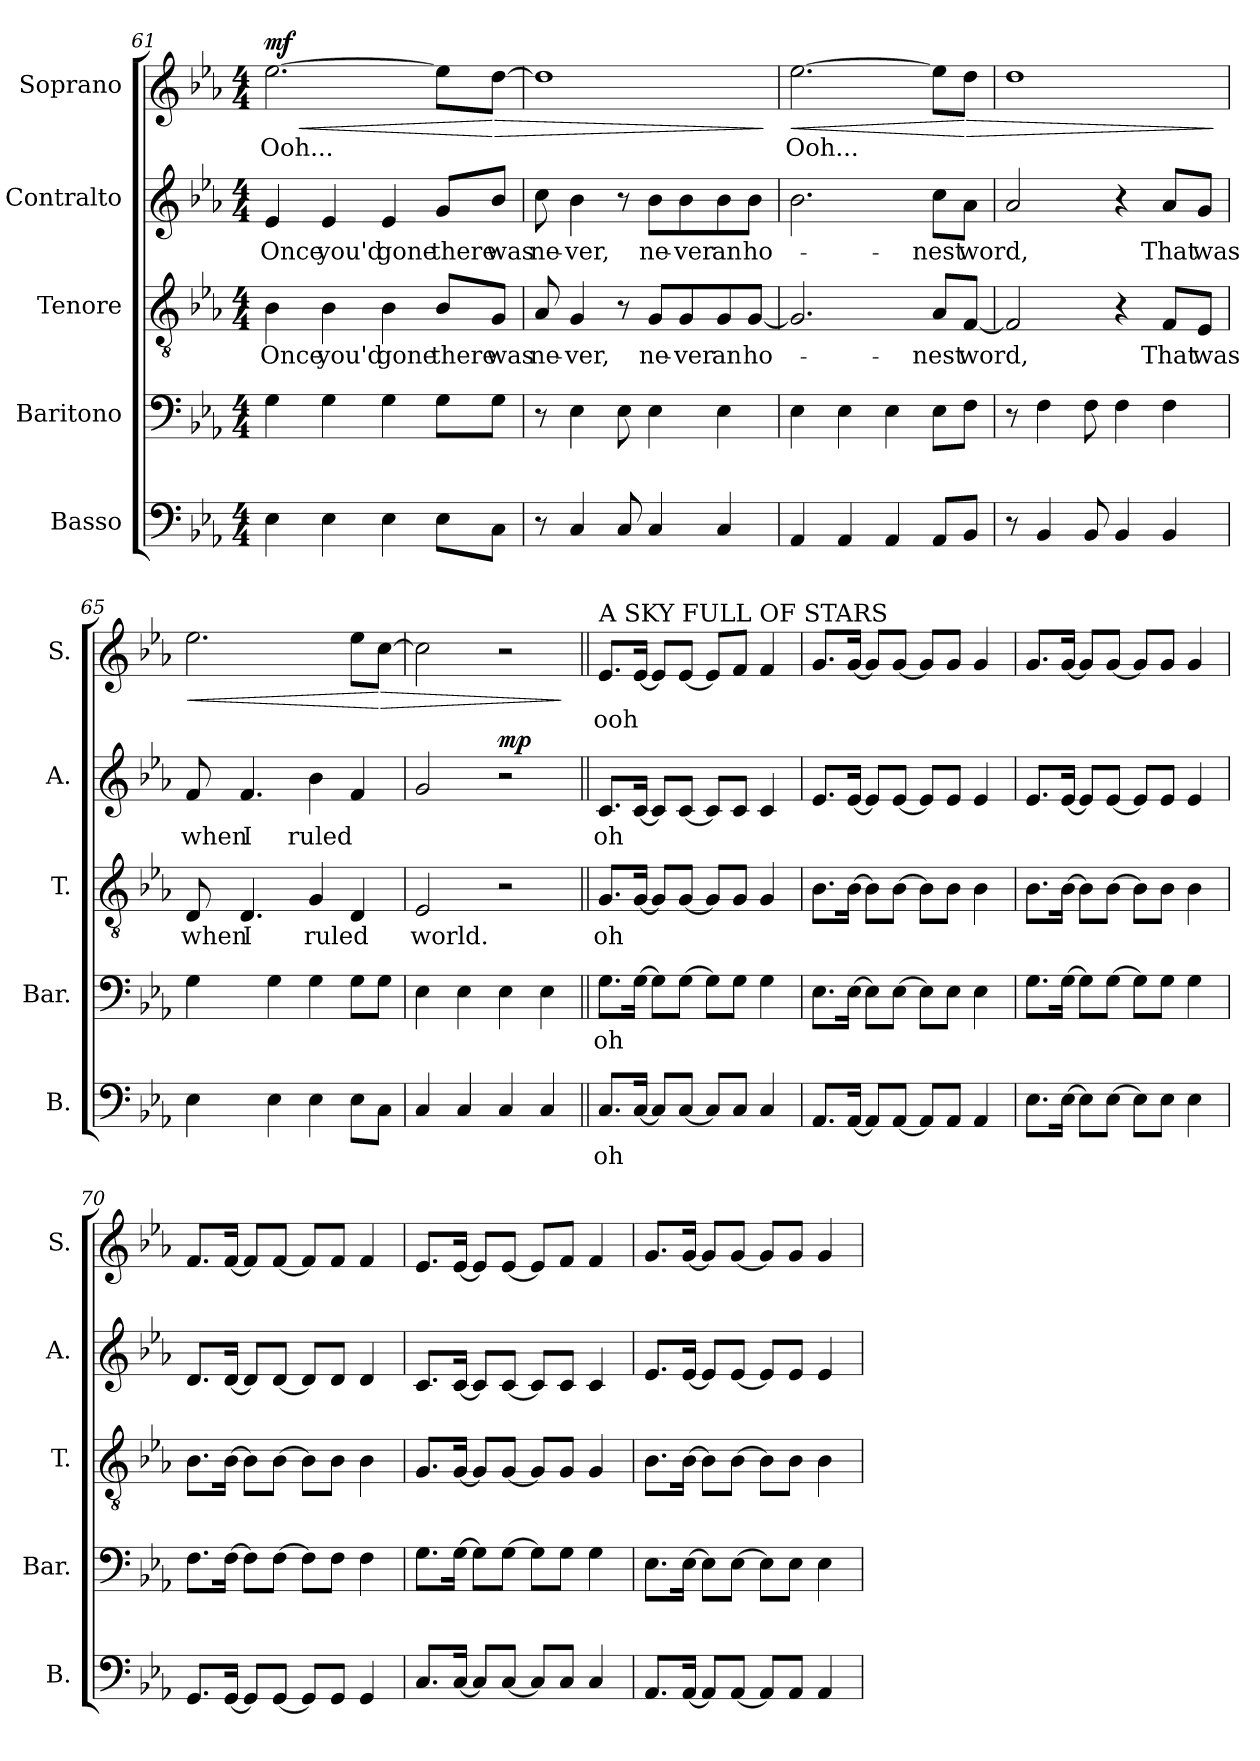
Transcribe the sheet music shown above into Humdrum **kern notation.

**kern	**text	**dynam	**kern	**text	**kern	**text	**dynam	**kern	**text	**dynam	**kern	**text	**dynam
*part5	*part5	*part5	*part4	*part4	*part3	*part3	*part3	*part2	*part2	*part2	*part1	*part1	*part1
*staff5	*staff5	*staff5	*staff4	*staff4	*staff3	*staff3	*staff3	*staff2	*staff2	*staff2	*staff1	*staff1	*staff1
*I"Basso	*	*	*I"Baritono	*	*I"Tenore	*	*	*I"Contralto	*	*	*I"Soprano	*	*
*I'B.	*	*	*I'Bar.	*	*I'T.	*	*	*I'A.	*	*	*I'S.	*	*
!!LO:PB:g=z
*clefF4	*	*	*clefF4	*	*clefGv2	*	*	*clefG2	*	*	*clefG2	*	*
*k[b-e-a-]	*	*	*k[b-e-a-]	*	*k[b-e-a-]	*	*	*k[b-e-a-]	*	*	*k[b-e-a-]	*	*
*M4/4	*	*	*M4/4	*	*M4/4	*	*	*M4/4	*	*	*M4/4	*	*
=61	=61	=61	=61	=61	=61	=61	=61	=61	=61	=61	=61	=61	=61
!	!	!	!	!	!	!	!	!	!	!	!	!	!LO:HP:b
!	!	!	!	!	!	!	!	!	!	!	!	!	!LO:DY:n=1:b
4E-\	.	.	4G\	.	4B-\	Once	.	4e-/	Once	.	[2.ee-\	Ooh...	< mf
4E-\	.	.	4G\	.	4B-\	you'd	.	4e-/	you'd	.	.	.	.
4E-\	.	.	4G\	.	4B-\	gone	.	4e-/	gone	.	.	.	.
8E-\L	.	.	8G\L	.	8B-/L	there	.	8g/L	there	.	8ee-\L]	.	.
!	!	!	!	!	!	!	!	!	!	!	!	!	!LO:HP:n=1:b
8C\J	.	.	8G\J	.	8G/J	was	.	8b-/J	was	.	[8dd\J	.	[ >
=62	=62	=62	=62	=62	=62	=62	=62	=62	=62	=62	=62	=62	=62
8r	.	.	8r	.	8A-/	ne-	.	8cc\	ne-	.	1dd]	.	.
4C/	.	.	4E-\	.	4G/	-ver,	.	4b-\	-ver,	.	.	.	.
8C/	.	.	8E-\	.	8r	.	.	8r	.	.	.	.	.
4C/	.	.	4E-\	.	8G/L	ne-	.	8b-\L	ne-	.	.	.	.
.	.	.	.	.	8G/	-ver	.	8b-\	-ver	.	.	.	.
4C/	.	.	4E-\	.	8G/	an	.	8b-\	an	.	.	.	.
.	.	.	.	.	[8G/J	ho-	.	8b-\J	ho-	.	.	.	.
.	.	.	.	.	.	.	.	.	.	.	.	.	]
=63	=63	=63	=63	=63	=63	=63	=63	=63	=63	=63	=63	=63	=63
!	!	!	!	!	!	!	!	!	!	!	!	!	!LO:HP:b
4AA-/	.	.	4E-\	.	2.G/]	.	.	2.b-\	.	.	[2.ee-\	Ooh...	<
4AA-/	.	.	4E-\	.	.	.	.	.	.	.	.	.	.
4AA-/	.	.	4E-\	.	.	.	.	.	.	.	.	.	.
8AA-/L	.	.	8E-\L	.	8A-/L	-nest	.	8cc\L	-nest	.	8ee-\L]	.	.
!	!	!	!	!	!	!	!	!	!	!	!	!	!LO:HP:n=1:b
8BB-/J	.	.	8F\J	.	[8F/J	word,	.	8a-\J	word,	.	8dd\J	.	[ >
!!LO:LB:g=z
=64	=64	=64	=64	=64	=64	=64	=64	=64	=64	=64	=64	=64	=64
8r	.	.	8r	.	2F/]	.	.	2a-/	.	.	1dd	.	.
4BB-/	.	.	4F\	.	.	.	.	.	.	.	.	.	.
8BB-/	.	.	8F\	.	.	.	.	.	.	.	.	.	.
4BB-/	.	.	4F\	.	4r	.	.	4r	.	.	.	.	.
4BB-/	.	.	4F\	.	8F/L	That	.	8a-/L	That	.	.	.	.
.	.	.	.	.	8E-/J	was	.	8g/J	was	.	.	.	.
.	.	.	.	.	.	.	.	.	.	.	.	.	]
=65	=65	=65	=65	=65	=65	=65	=65	=65	=65	=65	=65	=65	=65
!	!	!	!	!	!	!	!	!	!	!	!	!	!LO:HP:b
4E-\	.	.	4G\	.	8D/	when	.	8f/	when	.	2.ee-\	.	<
.	.	.	.	.	4.D/	I	.	4.f/	I	.	.	.	.
4E-\	.	.	4G\	.	.	.	.	.	.	.	.	.	.
4E-\	.	.	4G\	.	4G/	ruled	.	4b-\	ruled	.	.	.	.
8E-\L	.	.	8G\L	.	4D/	.	.	4f/	.	.	8ee-\L	.	.
!	!	!	!	!	!	!	!	!	!	!	!	!	!LO:HP:n=1:b
8C\J	.	.	8G\J	.	.	.	.	.	.	.	[8cc\J	.	[ >
=66	=66	=66	=66	=66	=66	=66	=66	=66	=66	=66	=66	=66	=66
4C/	.	.	4E-\	.	2E-/	world.	.	2g/	.	.	2cc\]	.	.
4C/	.	.	4E-\	.	.	.	.	.	.	.	.	.	.
!	!	!	!	!	!	!	!LO:DY:b	!	!	!	!	!	!
!	!	!	!	!	!	!	!LO:DY:n=1:a	!	!	!LO:DY:a	!	!	!
4C/	.	.	4E-\	.	2r	.	mp mp	2r	.	mp	2r	.	.
!	!	!LO:DY:a	!	!	!	!	!	!	!	!	!	!	!
!	!	!LO:DY:n=1:b	!	!	!	!	!	!	!	!	!	!	!
4C/	.	mp mp	4E-\	.	.	.	.	.	.	.	.	.	.
.	.	.	.	.	.	.	.	.	.	.	.	.	]
=67||	=67||	=67||	=67||	=67||	=67||	=67||	=67||	=67||	=67||	=67||	=67||	=67||	=67||
*	*	*	*	*	*	*	*	*	*	*	*MM120	*	*
!	!	!	!	!	!	!	!	!	!	!	!LO:TX:a:t=A SKY FULL OF STARS	!	!
8.C/L	oh	.	8.G\L	oh	8.G/L	oh	.	8.c/L	oh	.	8.e-/L	ooh	.
[16C/Jk	.	.	[16G\Jk	.	[16G/Jk	.	.	[16c/Jk	.	.	[16e-/Jk	.	.
8C/L]	.	.	8G\L]	.	8G/L]	.	.	8c/L]	.	.	8e-/L]	.	.
[8C/J	.	.	[8G\J	.	[8G/J	.	.	[8c/J	.	.	[8e-/J	.	.
8C/L]	.	.	8G\L]	.	8G/L]	.	.	8c/L]	.	.	8e-/L]	.	.
8C/J	.	.	8G\J	.	8G/J	.	.	8c/J	.	.	8f/J	.	.
4C/	.	.	4G\	.	4G/	.	.	4c/	.	.	4f/	.	.
!!LO:PB:g=z
=68	=68	=68	=68	=68	=68	=68	=68	=68	=68	=68	=68	=68	=68
8.AA-/L	.	.	8.E-\L	.	8.B-\L	.	.	8.e-/L	.	.	8.g/L	.	.
[16AA-/Jk	.	.	[16E-\Jk	.	[16B-\Jk	.	.	[16e-/Jk	.	.	[16g/Jk	.	.
8AA-/L]	.	.	8E-\L]	.	8B-\L]	.	.	8e-/L]	.	.	8g/L]	.	.
[8AA-/J	.	.	[8E-\J	.	[8B-\J	.	.	[8e-/J	.	.	[8g/J	.	.
8AA-/L]	.	.	8E-\L]	.	8B-\L]	.	.	8e-/L]	.	.	8g/L]	.	.
8AA-/J	.	.	8E-\J	.	8B-\J	.	.	8e-/J	.	.	8g/J	.	.
4AA-/	.	.	4E-\	.	4B-\	.	.	4e-/	.	.	4g/	.	.
=69	=69	=69	=69	=69	=69	=69	=69	=69	=69	=69	=69	=69	=69
8.E-\L	.	.	8.G\L	.	8.B-\L	.	.	8.e-/L	.	.	8.g/L	.	.
[16E-\Jk	.	.	[16G\Jk	.	[16B-\Jk	.	.	[16e-/Jk	.	.	[16g/Jk	.	.
8E-\L]	.	.	8G\L]	.	8B-\L]	.	.	8e-/L]	.	.	8g/L]	.	.
[8E-\J	.	.	[8G\J	.	[8B-\J	.	.	[8e-/J	.	.	[8g/J	.	.
8E-\L]	.	.	8G\L]	.	8B-\L]	.	.	8e-/L]	.	.	8g/L]	.	.
8E-\J	.	.	8G\J	.	8B-\J	.	.	8e-/J	.	.	8g/J	.	.
4E-\	.	.	4G\	.	4B-\	.	.	4e-/	.	.	4g/	.	.
=70	=70	=70	=70	=70	=70	=70	=70	=70	=70	=70	=70	=70	=70
8.GG/L	.	.	8.F\L	.	8.B-\L	.	.	8.d/L	.	.	8.f/L	.	.
[16GG/Jk	.	.	[16F\Jk	.	[16B-\Jk	.	.	[16d/Jk	.	.	[16f/Jk	.	.
8GG/L]	.	.	8F\L]	.	8B-\L]	.	.	8d/L]	.	.	8f/L]	.	.
[8GG/J	.	.	[8F\J	.	[8B-\J	.	.	[8d/J	.	.	[8f/J	.	.
8GG/L]	.	.	8F\L]	.	8B-\L]	.	.	8d/L]	.	.	8f/L]	.	.
8GG/J	.	.	8F\J	.	8B-\J	.	.	8d/J	.	.	8f/J	.	.
4GG/	.	.	4F\	.	4B-\	.	.	4d/	.	.	4f/	.	.
=71	=71	=71	=71	=71	=71	=71	=71	=71	=71	=71	=71	=71	=71
8.C/L	.	.	8.G\L	.	8.G/L	.	.	8.c/L	.	.	8.e-/L	.	.
[16C/Jk	.	.	[16G\Jk	.	[16G/Jk	.	.	[16c/Jk	.	.	[16e-/Jk	.	.
8C/L]	.	.	8G\L]	.	8G/L]	.	.	8c/L]	.	.	8e-/L]	.	.
[8C/J	.	.	[8G\J	.	[8G/J	.	.	[8c/J	.	.	[8e-/J	.	.
8C/L]	.	.	8G\L]	.	8G/L]	.	.	8c/L]	.	.	8e-/L]	.	.
8C/J	.	.	8G\J	.	8G/J	.	.	8c/J	.	.	8f/J	.	.
4C/	.	.	4G\	.	4G/	.	.	4c/	.	.	4f/	.	.
=72	=72	=72	=72	=72	=72	=72	=72	=72	=72	=72	=72	=72	=72
8.AA-/L	.	.	8.E-\L	.	8.B-\L	.	.	8.e-/L	.	.	8.g/L	.	.
[16AA-/Jk	.	.	[16E-\Jk	.	[16B-\Jk	.	.	[16e-/Jk	.	.	[16g/Jk	.	.
8AA-/L]	.	.	8E-\L]	.	8B-\L]	.	.	8e-/L]	.	.	8g/L]	.	.
[8AA-/J	.	.	[8E-\J	.	[8B-\J	.	.	[8e-/J	.	.	[8g/J	.	.
8AA-/L]	.	.	8E-\L]	.	8B-\L]	.	.	8e-/L]	.	.	8g/L]	.	.
8AA-/J	.	.	8E-\J	.	8B-\J	.	.	8e-/J	.	.	8g/J	.	.
4AA-/	.	.	4E-\	.	4B-\	.	.	4e-/	.	.	4g/	.	.
=	=	=	=	=	=	=	=	=	=	=	=	=	=
*-	*-	*-	*-	*-	*-	*-	*-	*-	*-	*-	*-	*-	*-
